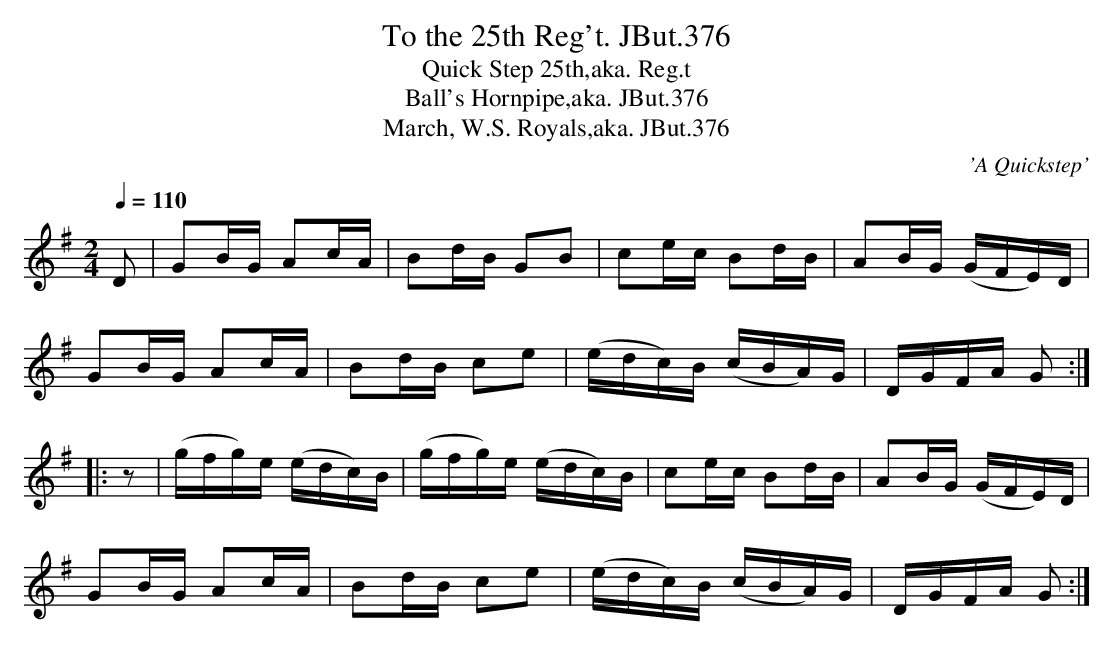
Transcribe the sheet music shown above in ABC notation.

X:1
T:To the 25th Reg't. JBut.376
T:Quick Step 25th,aka. Reg.t
T:Ball's Hornpipe,aka. JBut.376
T:March, W.S. Royals,aka. JBut.376
C:'A Quickstep'
M:2/4
L:1/16
Q:1/4=110
K:G
D2|G2BG A2cA|B2dB G2B2|c2ec B2dB|A2BG (GFE)D|
G2BG A2cA|B2dB c2e2|(edc)B (cBA)G|DGFA G2:|
|:z2|(gfg)e (edc)B|(gfg)e (edc)B|c2ec B2dB|A2BG (GFE)D|
G2BG A2cA|B2dB c2e2|(edc)B (cBA)G|DGFA G2:|
